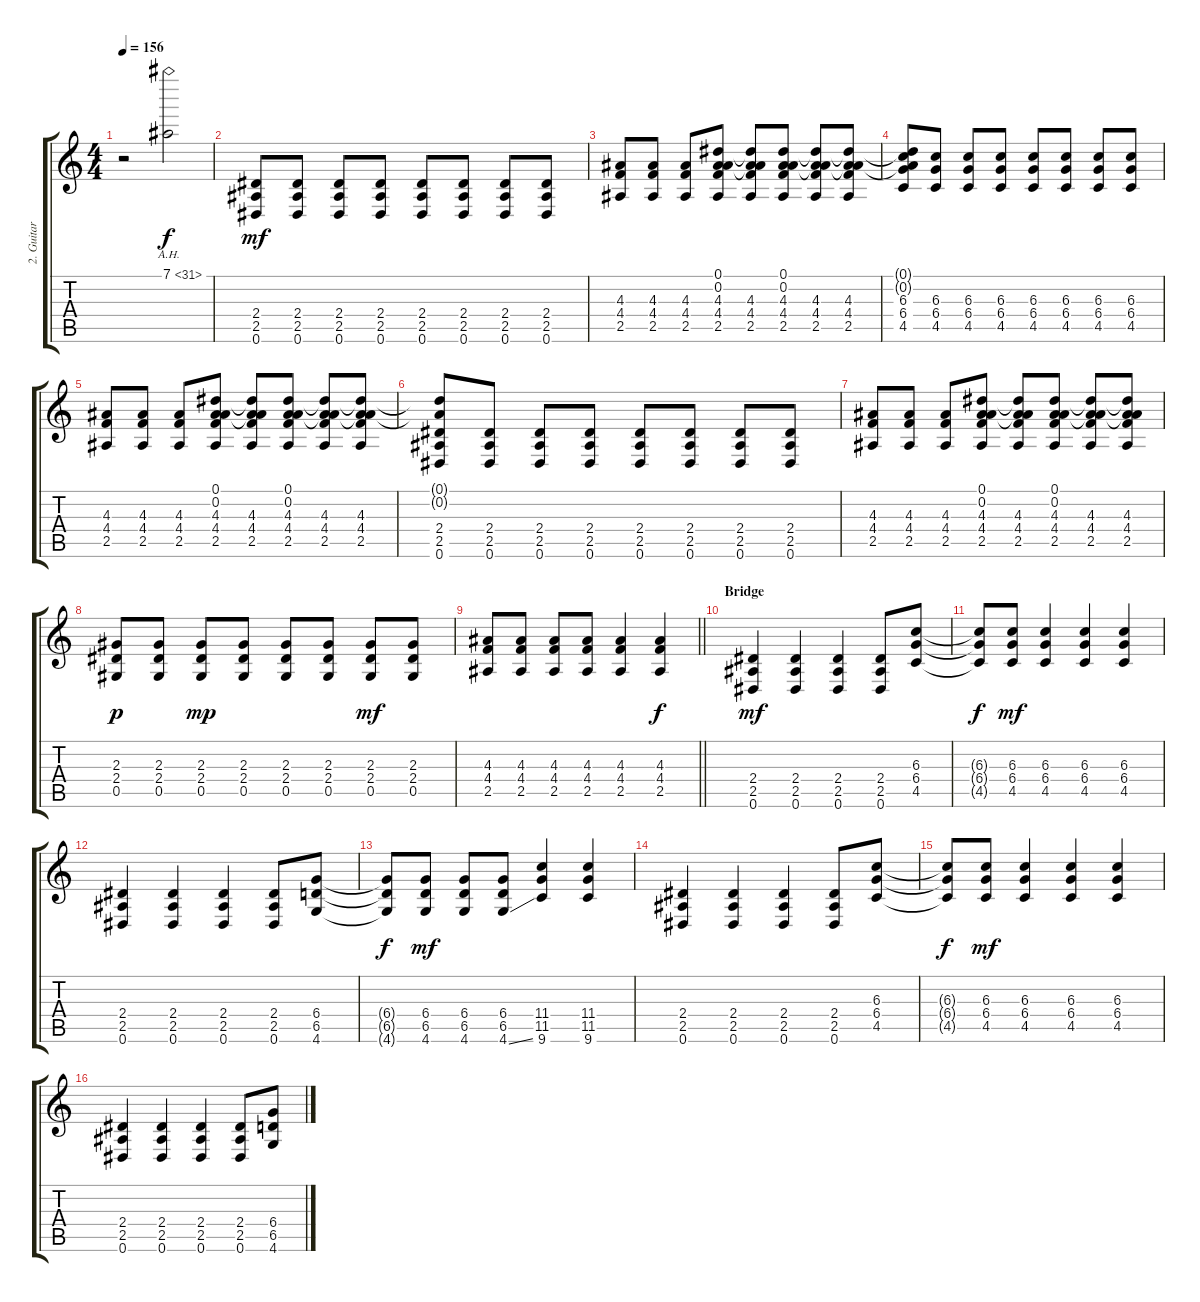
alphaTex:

\track ("2. Guitar" "2. Guitar") {instrument distortionguitar}
\staff {score tabs}
\tuning (Eb4 Bb3 Gb3 Db3 Ab2 Eb2) {hide}
\ts (4 4)
\tempo 156
\clef g2
\ks c
r.2{dy mf volume 15} 7.1{ah 24}.2{dy f} |
(2.4 2.5 0.6).8{dy mf} (2.4 2.5 0.6).8 (2.4 2.5 0.6).8 (2.4 2.5 0.6).8 (2.4 2.5 0.6).8 (2.4 2.5 0.6).8 (2.4 2.5 0.6).8 (2.4 2.5 0.6).8 |
(4.3 4.4 2.5).8 (4.3 4.4 2.5).8 (4.3 4.4 2.5).8 (0.1 0.2 4.3 4.4 2.5).8 (0.1{t} 0.2{t} 4.3 4.4 2.5).8 (0.1 0.2 4.3 4.4 2.5).8 (0.1{t} 0.2{t} 4.3 4.4 2.5).8 (0.1{t} 0.2{t} 4.3 4.4 2.5).8 |
(0.1{t} 0.2{t} 6.3 6.4 4.5).8 (6.3 6.4 4.5).8 (6.3 6.4 4.5).8 (6.3 6.4 4.5).8 (6.3 6.4 4.5).8 (6.3 6.4 4.5).8 (6.3 6.4 4.5).8 (6.3 6.4 4.5).8 |
(4.3 4.4 2.5).8 (4.3 4.4 2.5).8 (4.3 4.4 2.5).8 (0.1 0.2 4.3 4.4 2.5).8 (0.1{t} 0.2{t} 4.3 4.4 2.5).8 (0.1 0.2 4.3 4.4 2.5).8 (0.1{t} 0.2{t} 4.3 4.4 2.5).8 (0.1{t} 0.2{t} 4.3 4.4 2.5).8 |
(0.1{t} 0.2{t} 2.4 2.5 0.6).8 (2.4 2.5 0.6).8 (2.4 2.5 0.6).8 (2.4 2.5 0.6).8 (2.4 2.5 0.6).8 (2.4 2.5 0.6).8 (2.4 2.5 0.6).8 (2.4 2.5 0.6).8 |
(4.3 4.4 2.5).8 (4.3 4.4 2.5).8 (4.3 4.4 2.5).8 (0.1 0.2 4.3 4.4 2.5).8 (0.1{t} 0.2{t} 4.3 4.4 2.5).8 (0.1 0.2 4.3 4.4 2.5).8 (0.1{t} 0.2{t} 4.3 4.4 2.5).8 (0.1{t} 0.2{t} 4.3 4.4 2.5).8 |
(2.3 2.4 0.5).8{dy p} (2.3 2.4 0.5).8 (2.3 2.4 0.5).8{dy mp} (2.3 2.4 0.5).8 (2.3 2.4 0.5).8 (2.3 2.4 0.5).8 (2.3 2.4 0.5).8{dy mf} (2.3 2.4 0.5).8 |
\barLineRight lightlight
(4.3 4.4 2.5).8 (4.3 4.4 2.5).8 (4.3 4.4 2.5).8 (4.3 4.4 2.5).8 (4.3 4.4 2.5).4 (4.3 4.4 2.5).4{dy f} |
\section ("" "Bridge")
(2.4 2.5 0.6).4{dy mf} (2.4 2.5 0.6).4 (2.4 2.5 0.6).4 (2.4 2.5 0.6).8 (6.3 6.4 4.5).8 |
(6.3{t} 6.4{t} 4.5{t}).8{dy f} (6.3 6.4 4.5).8{dy mf} (6.3 6.4 4.5).4 (6.3 6.4 4.5).4 (6.3 6.4 4.5).4 |
(2.4 2.5 0.6).4 (2.4 2.5 0.6).4 (2.4 2.5 0.6).4 (2.4 2.5 0.6).8 (6.4 6.5 4.6).8 |
(6.4{t} 6.5{t} 4.6{t}).8{dy f} (6.4 6.5 4.6).8{dy mf} (6.4 6.5 4.6).8 (6.4 6.5 4.6{ss}).8 (11.4 11.5 9.6).4 (11.4 11.5 9.6).4 |
(2.4 2.5 0.6).4 (2.4 2.5 0.6).4 (2.4 2.5 0.6).4 (2.4 2.5 0.6).8 (6.3 6.4 4.5).8 |
(6.3{t} 6.4{t} 4.5{t}).8{dy f} (6.3 6.4 4.5).8{dy mf} (6.3 6.4 4.5).4 (6.3 6.4 4.5).4 (6.3 6.4 4.5).4 |
(2.4 2.5 0.6).4 (2.4 2.5 0.6).4 (2.4 2.5 0.6).4 (2.4 2.5 0.6).8 (6.4 6.5 4.6).8
